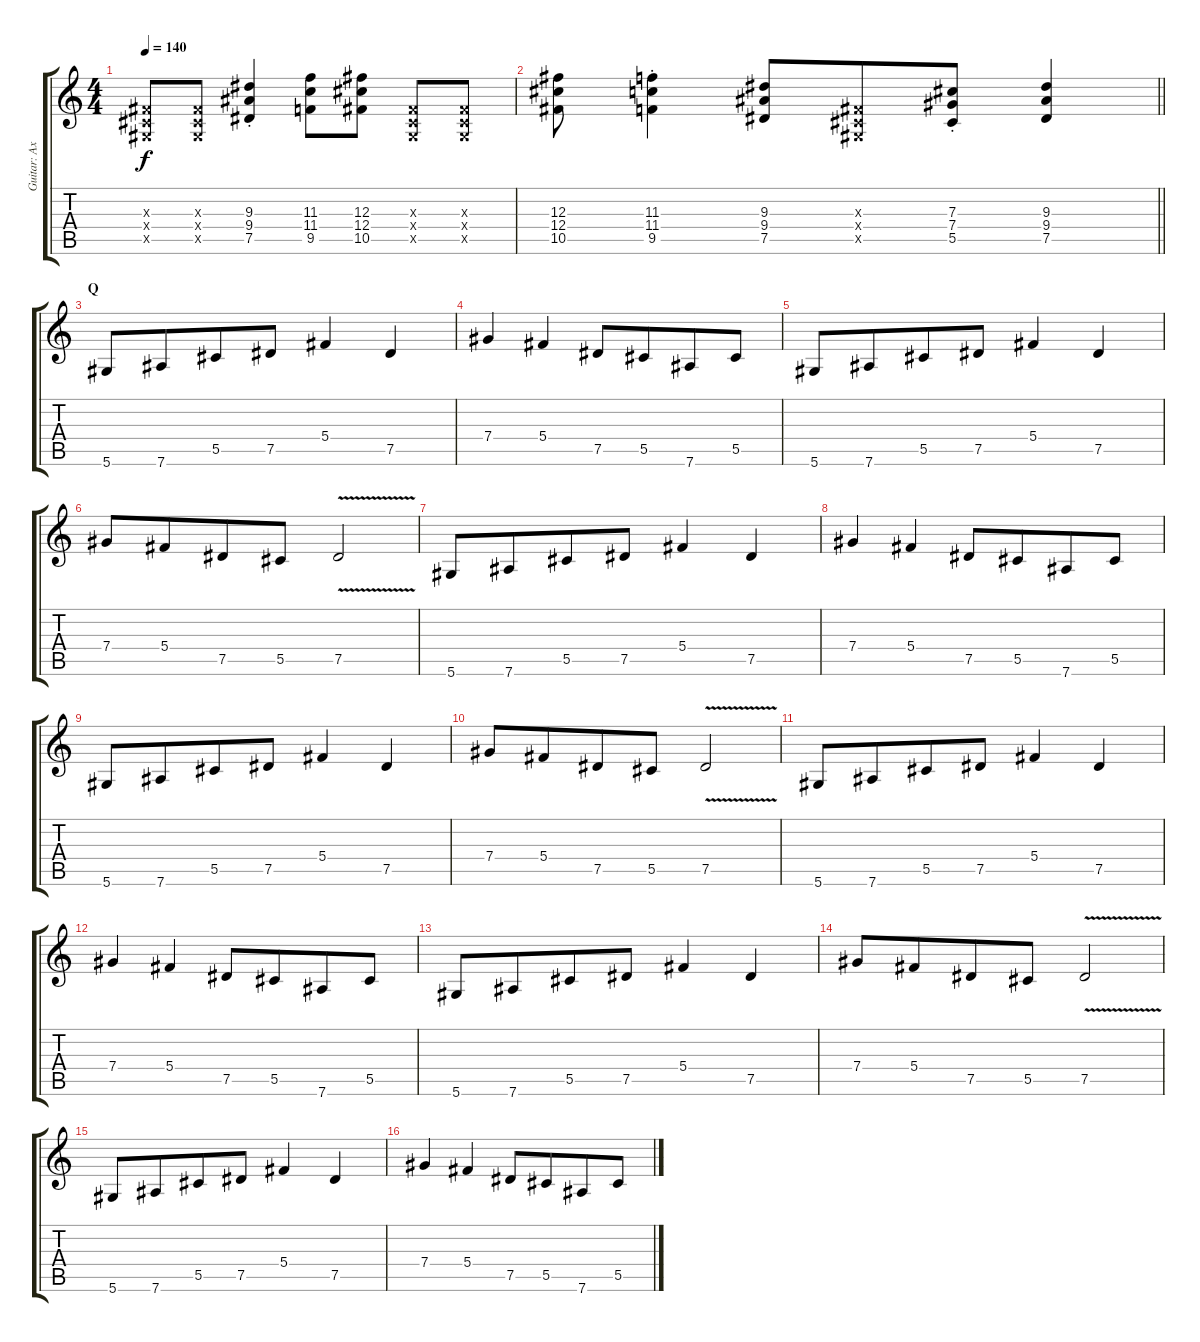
\track ("Guitar: Axel" "Guitar: Ax") {instrument distortionguitar}
\staff {score tabs}
\tuning (Eb4 Bb3 Gb3 Db3 Ab2 Eb2) {hide}
\ts (4 4)
\tempo 140
\clef g2
\ks c
(0.3{x} 0.4{x} 0.5{x}).8{dy f beam merge} (0.3{x} 0.4{x} 0.5{x}).8 (9.3{st} 9.4{st} 7.5{st}).4 (11.3 11.4 9.5).8 (12.3 12.4 10.5).8 (0.3{x} 0.4{x} 0.5{x}).8{beam merge} (0.3{x} 0.4{x} 0.5{x}).8 |
\barLineRight lightlight
(12.3 12.4 10.5).8 (11.3{st} 11.4{st} 9.5{st}).4 (9.3 9.4 7.5).8{beam merge} (0.3{x} 0.4{x} 0.5{x}).8 (7.3{st} 7.4{st} 5.5{st}).8 (9.3 9.4 7.5).4 |
\section ("" "Q")
5.6.8{beam merge} 7.6.8{beam merge} 5.5.8{beam merge} 7.5.8 5.4.4 7.5.4 |
7.4.4{beam merge} 5.4.4 7.5.8 5.5.8{beam merge} 7.6.8 5.5.8 |
5.6.8{beam merge} 7.6.8{beam merge} 5.5.8{beam merge} 7.5.8 5.4.4 7.5.4 |
7.4.8{beam merge} 5.4.8{beam merge} 7.5.8 5.5.8{beam merge} 7.5{v}.2 |
5.6.8{beam merge} 7.6.8{beam merge} 5.5.8{beam merge} 7.5.8 5.4.4 7.5.4 |
7.4.4{beam merge} 5.4.4 7.5.8 5.5.8{beam merge} 7.6.8 5.5.8 |
5.6.8{beam merge} 7.6.8{beam merge} 5.5.8{beam merge} 7.5.8 5.4.4 7.5.4 |
7.4.8{beam merge} 5.4.8{beam merge} 7.5.8 5.5.8{beam merge} 7.5{v}.2 |
5.6.8{beam merge} 7.6.8{beam merge} 5.5.8{beam merge} 7.5.8 5.4.4 7.5.4 |
7.4.4{beam merge} 5.4.4 7.5.8 5.5.8{beam merge} 7.6.8 5.5.8 |
5.6.8{beam merge} 7.6.8{beam merge} 5.5.8{beam merge} 7.5.8 5.4.4 7.5.4 |
7.4.8{beam merge} 5.4.8{beam merge} 7.5.8 5.5.8{beam merge} 7.5{v}.2 |
5.6.8{beam merge} 7.6.8{beam merge} 5.5.8{beam merge} 7.5.8 5.4.4 7.5.4 |
7.4.4{beam merge} 5.4.4 7.5.8 5.5.8{beam merge} 7.6.8 5.5.8
